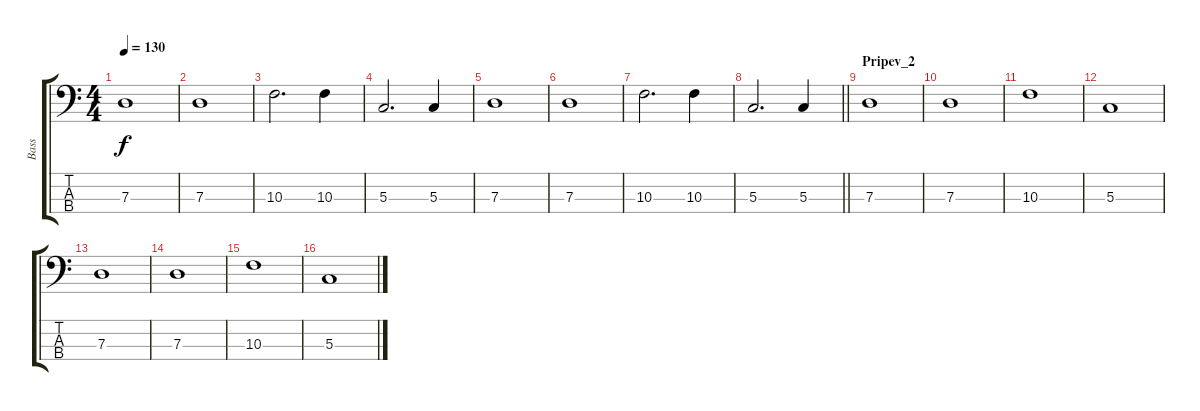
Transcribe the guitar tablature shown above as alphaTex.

\track ("Bass" "Bass") {instrument electricbassfinger}
\staff {score tabs}
\tuning (F2 C2 G1 C1) {hide}
\ts (4 4)
\tempo 130
\clef f4
\ks c
7.3.1{dy f} |
7.3.1 |
10.3.2{d} 10.3.4 |
5.3.2{d} 5.3.4 |
7.3.1 |
7.3.1 |
10.3.2{d} 10.3.4 |
\barLineRight lightlight
5.3.2{d} 5.3.4 |
\section ("" "Pripev_2")
7.3.1 |
7.3.1 |
10.3.1 |
5.3.1 |
7.3.1 |
7.3.1 |
10.3.1 |
5.3.1
